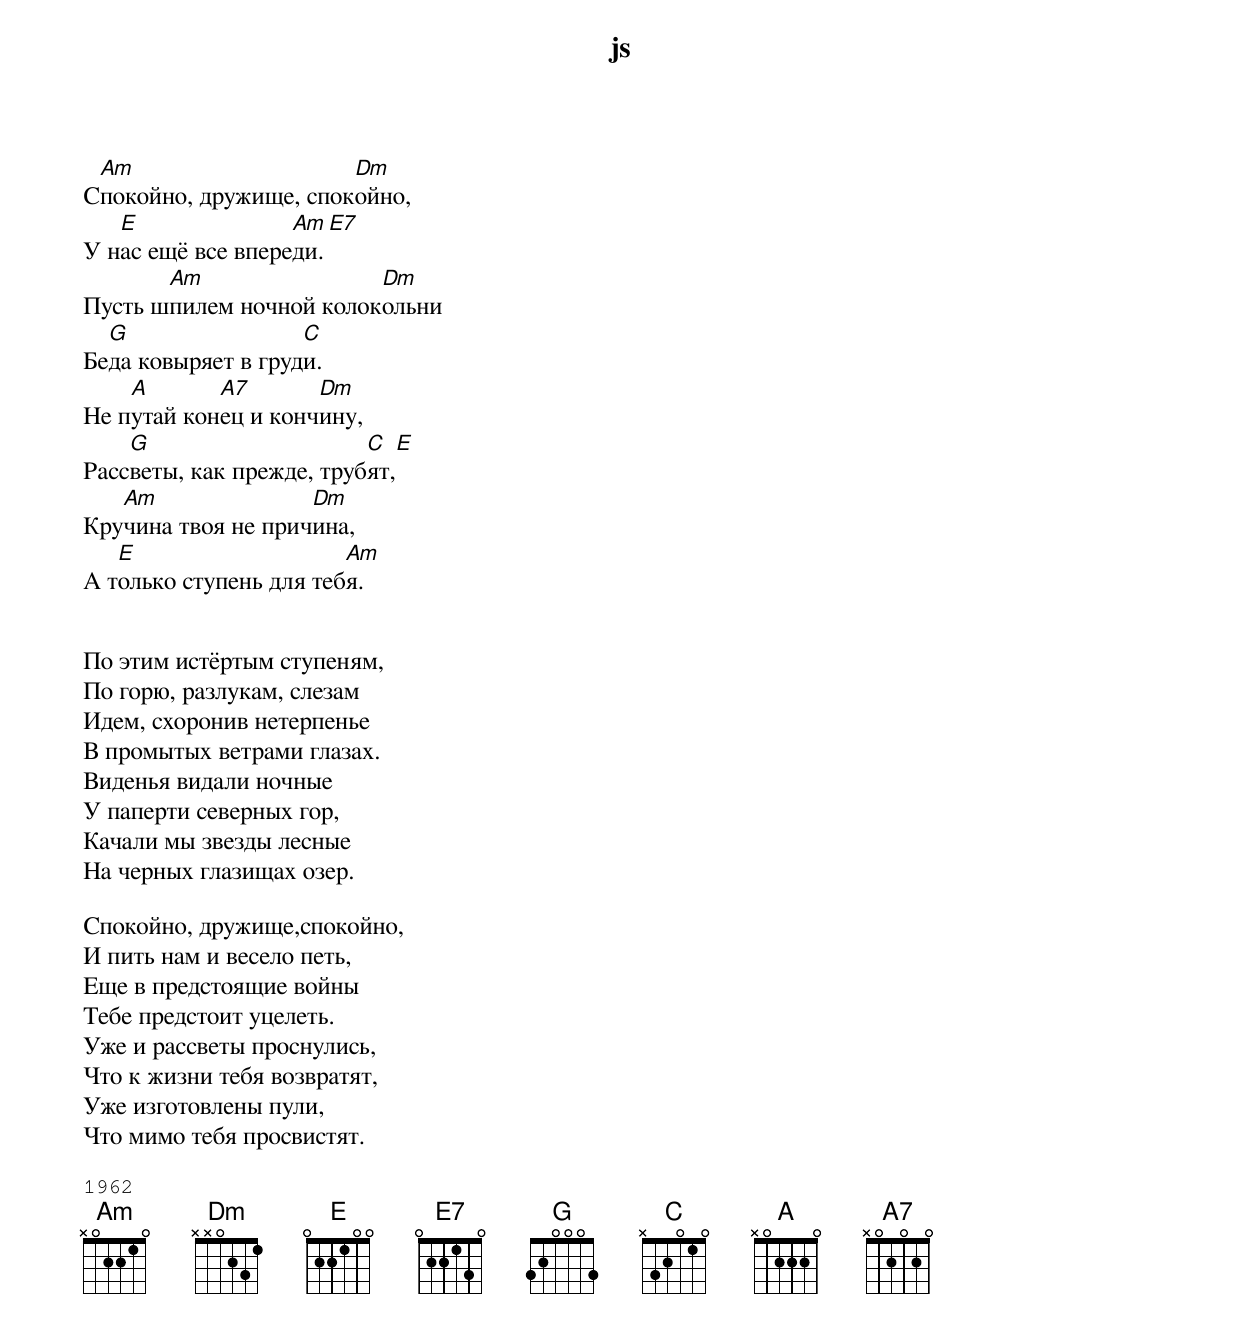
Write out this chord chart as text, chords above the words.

js
 Am                    Dm
Спокойно, дружище, спокойно,
   E               Am    E7
У нас ещё все впереди.
       Am                Dm
Пусть шпилем ночной колокольни
  G                 C
Беда ковыряет в груди.
    A       A7       Dm
Не путай конец и кончину,
    G                     C    E
Рассветы, как прежде, трубят,
   Am               Dm
Кручина твоя не причина,
   E                    Am
А только ступень для тебя.


По этим истёртым ступеням,
По горю, разлукам, слезам
Идем, схоронив нетерпенье
В промытых ветрами глазах.
Виденья видали ночные
У паперти северных гор,
Качали мы звезды лесные
На черных глазищах озер.

Спокойно, дружище,спокойно,
И пить нам и весело петь,
Еще в предстоящие войны
Тебе предстоит уцелеть.
Уже и рассветы проснулись,
Что к жизни тебя возвратят,
Уже изготовлены пули,
Что мимо тебя просвистят.

1962
